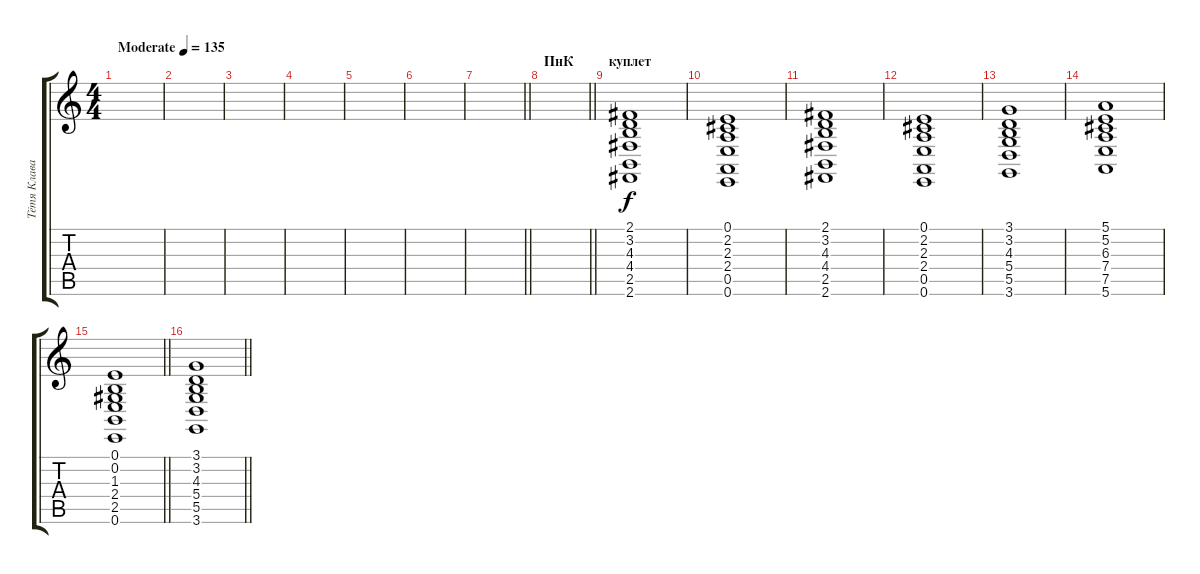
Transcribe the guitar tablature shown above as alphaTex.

\track ("Тётя Клава" "Тётя Клава") {instrument stringensemble1}
\staff {score tabs}
\tuning (E4 B3 G3 D3 A2 E2) {hide}
\ts (4 4)
\tempo (135 "Moderate")
\clef g2
\ks c
|
|
|
|
|
|
\barLineRight lightlight
|
\section ("" "ПнК")
\barLineRight lightlight
|
\section ("" "куплет")
(2.1 3.2 4.3 4.4 2.5 2.6).1{volume 6 instrument stringensemble1} |
(0.1 2.2 2.3 2.4 0.5 0.6).1 |
(2.1 3.2 4.3 4.4 2.5 2.6).1 |
(0.1 2.2 2.3 2.4 0.5 0.6).1 |
(3.1 3.2 4.3 5.4 5.5 3.6).1 |
(5.1 5.2 6.3 7.4 7.5 5.6).1 |
\barLineRight lightlight
(0.1 0.2 1.3 2.4 2.5 0.6).1 |
\barLineRight lightlight
(3.1 3.2 4.3 5.4 5.5 3.6).1
